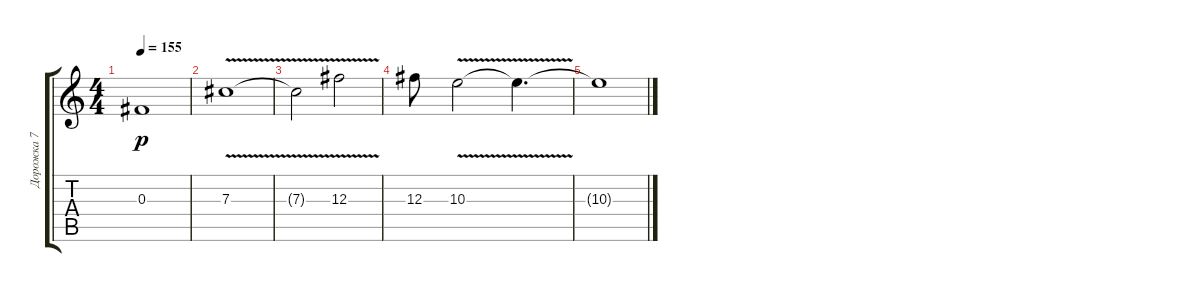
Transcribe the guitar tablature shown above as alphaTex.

\track ("Дорожка 7" "Дорожка 7") {instrument distortionguitar}
\staff {score tabs}
\tuning (Eb4 Bb3 Gb3 Db3 Ab2 Eb2) {hide}
\ts (4 4)
\tempo 155
\clef g2
\ks c
0.3{t}.1{dy p} |
7.3{v}.1 |
7.3{t}.2 12.3{v}.2 |
12.3.8 10.3{v}.2 10.3{t}.4{d} |
10.3{t}.1
